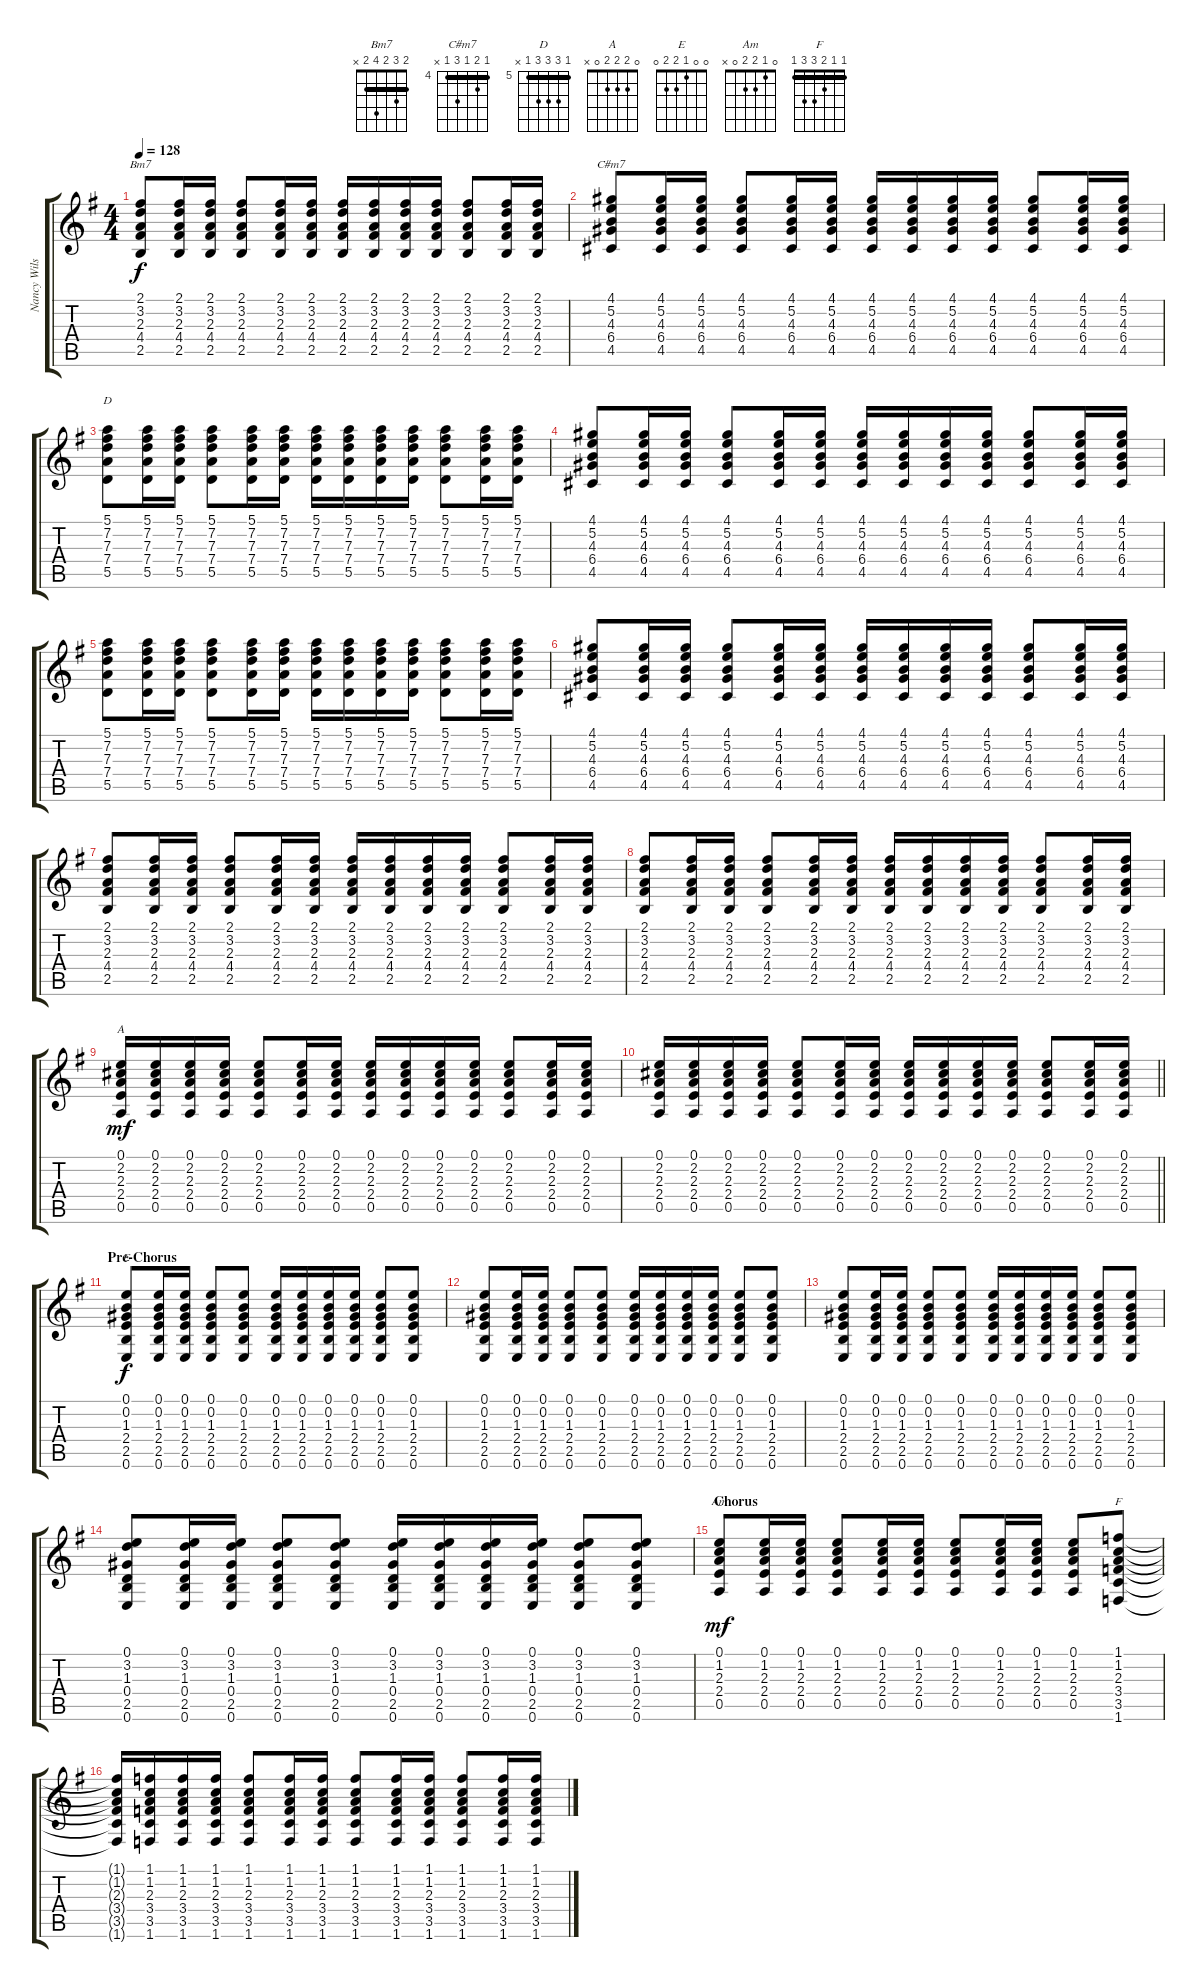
\track ("Nancy Wilson" "Nancy Wils") {instrument acousticguitarsteel}
\staff {score tabs}
\tuning (E4 B3 G3 D3 A2 E2) {hide}
\chord ("Bm7" 2 3 2 4 2 x) {barre 2}
\chord ("C#m7" 4 5 4 6 4 x) {firstfret 4 barre 4}
\chord ("D" 5 7 7 7 5 x) {firstfret 5 barre 5}
\chord ("A" 0 2 2 2 0 x)
\chord ("E" 0 0 1 2 2 0)
\chord ("Am" 0 1 2 2 0 x)
\chord ("F" 1 1 2 3 3 1) {barre 1}
\ts (4 4)
\tempo 128
\clef g2
\ks g
(2.1 3.2 2.3 4.4 2.5).8{ch "Bm7" dy f} (2.1 3.2 2.3 4.4 2.5).16 (2.1 3.2 2.3 4.4 2.5).16 (2.1 3.2 2.3 4.4 2.5).8 (2.1 3.2 2.3 4.4 2.5).16 (2.1 3.2 2.3 4.4 2.5).16 (2.1 3.2 2.3 4.4 2.5).16 (2.1 3.2 2.3 4.4 2.5).16 (2.1 3.2 2.3 4.4 2.5).16 (2.1 3.2 2.3 4.4 2.5).16 (2.1 3.2 2.3 4.4 2.5).8 (2.1 3.2 2.3 4.4 2.5).16 (2.1 3.2 2.3 4.4 2.5).16 |
(4.1 5.2 4.3 6.4 4.5).8{ch "C#m7"} (4.1 5.2 4.3 6.4 4.5).16 (4.1 5.2 4.3 6.4 4.5).16 (4.1 5.2 4.3 6.4 4.5).8 (4.1 5.2 4.3 6.4 4.5).16 (4.1 5.2 4.3 6.4 4.5).16 (4.1 5.2 4.3 6.4 4.5).16 (4.1 5.2 4.3 6.4 4.5).16 (4.1 5.2 4.3 6.4 4.5).16 (4.1 5.2 4.3 6.4 4.5).16 (4.1 5.2 4.3 6.4 4.5).8 (4.1 5.2 4.3 6.4 4.5).16 (4.1 5.2 4.3 6.4 4.5).16 |
(5.1 7.2 7.3 7.4 5.5).8{ch "D"} (5.1 7.2 7.3 7.4 5.5).16 (5.1 7.2 7.3 7.4 5.5).16 (5.1 7.2 7.3 7.4 5.5).8 (5.1 7.2 7.3 7.4 5.5).16 (5.1 7.2 7.3 7.4 5.5).16 (5.1 7.2 7.3 7.4 5.5).16 (5.1 7.2 7.3 7.4 5.5).16 (5.1 7.2 7.3 7.4 5.5).16 (5.1 7.2 7.3 7.4 5.5).16 (5.1 7.2 7.3 7.4 5.5).8 (5.1 7.2 7.3 7.4 5.5).16 (5.1 7.2 7.3 7.4 5.5).16 |
(4.1 5.2 4.3 6.4 4.5).8 (4.1 5.2 4.3 6.4 4.5).16 (4.1 5.2 4.3 6.4 4.5).16 (4.1 5.2 4.3 6.4 4.5).8 (4.1 5.2 4.3 6.4 4.5).16 (4.1 5.2 4.3 6.4 4.5).16 (4.1 5.2 4.3 6.4 4.5).16 (4.1 5.2 4.3 6.4 4.5).16 (4.1 5.2 4.3 6.4 4.5).16 (4.1 5.2 4.3 6.4 4.5).16 (4.1 5.2 4.3 6.4 4.5).8 (4.1 5.2 4.3 6.4 4.5).16 (4.1 5.2 4.3 6.4 4.5).16 |
(5.1 7.2 7.3 7.4 5.5).8 (5.1 7.2 7.3 7.4 5.5).16 (5.1 7.2 7.3 7.4 5.5).16 (5.1 7.2 7.3 7.4 5.5).8 (5.1 7.2 7.3 7.4 5.5).16 (5.1 7.2 7.3 7.4 5.5).16 (5.1 7.2 7.3 7.4 5.5).16 (5.1 7.2 7.3 7.4 5.5).16 (5.1 7.2 7.3 7.4 5.5).16 (5.1 7.2 7.3 7.4 5.5).16 (5.1 7.2 7.3 7.4 5.5).8 (5.1 7.2 7.3 7.4 5.5).16 (5.1 7.2 7.3 7.4 5.5).16 |
(4.1 5.2 4.3 6.4 4.5).8 (4.1 5.2 4.3 6.4 4.5).16 (4.1 5.2 4.3 6.4 4.5).16 (4.1 5.2 4.3 6.4 4.5).8 (4.1 5.2 4.3 6.4 4.5).16 (4.1 5.2 4.3 6.4 4.5).16 (4.1 5.2 4.3 6.4 4.5).16 (4.1 5.2 4.3 6.4 4.5).16 (4.1 5.2 4.3 6.4 4.5).16 (4.1 5.2 4.3 6.4 4.5).16 (4.1 5.2 4.3 6.4 4.5).8 (4.1 5.2 4.3 6.4 4.5).16 (4.1 5.2 4.3 6.4 4.5).16 |
(2.1 3.2 2.3 4.4 2.5).8 (2.1 3.2 2.3 4.4 2.5).16 (2.1 3.2 2.3 4.4 2.5).16 (2.1 3.2 2.3 4.4 2.5).8 (2.1 3.2 2.3 4.4 2.5).16 (2.1 3.2 2.3 4.4 2.5).16 (2.1 3.2 2.3 4.4 2.5).16 (2.1 3.2 2.3 4.4 2.5).16 (2.1 3.2 2.3 4.4 2.5).16 (2.1 3.2 2.3 4.4 2.5).16 (2.1 3.2 2.3 4.4 2.5).8 (2.1 3.2 2.3 4.4 2.5).16 (2.1 3.2 2.3 4.4 2.5).16 |
(2.1 3.2 2.3 4.4 2.5).8 (2.1 3.2 2.3 4.4 2.5).16 (2.1 3.2 2.3 4.4 2.5).16 (2.1 3.2 2.3 4.4 2.5).8 (2.1 3.2 2.3 4.4 2.5).16 (2.1 3.2 2.3 4.4 2.5).16 (2.1 3.2 2.3 4.4 2.5).16 (2.1 3.2 2.3 4.4 2.5).16 (2.1 3.2 2.3 4.4 2.5).16 (2.1 3.2 2.3 4.4 2.5).16 (2.1 3.2 2.3 4.4 2.5).8 (2.1 3.2 2.3 4.4 2.5).16 (2.1 3.2 2.3 4.4 2.5).16 |
(0.1 2.2 2.3 2.4 0.5).16{ch "A" dy mf} (0.1 2.2 2.3 2.4 0.5).16 (0.1 2.2 2.3 2.4 0.5).16 (0.1 2.2 2.3 2.4 0.5).16 (0.1 2.2 2.3 2.4 0.5).8 (0.1 2.2 2.3 2.4 0.5).16 (0.1 2.2 2.3 2.4 0.5).16 (0.1 2.2 2.3 2.4 0.5).16 (0.1 2.2 2.3 2.4 0.5).16 (0.1 2.2 2.3 2.4 0.5).16 (0.1 2.2 2.3 2.4 0.5).16 (0.1 2.2 2.3 2.4 0.5).8 (0.1 2.2 2.3 2.4 0.5).16 (0.1 2.2 2.3 2.4 0.5).16 |
\barLineRight lightlight
(0.1 2.2 2.3 2.4 0.5).16 (0.1 2.2 2.3 2.4 0.5).16 (0.1 2.2 2.3 2.4 0.5).16 (0.1 2.2 2.3 2.4 0.5).16 (0.1 2.2 2.3 2.4 0.5).8 (0.1 2.2 2.3 2.4 0.5).16 (0.1 2.2 2.3 2.4 0.5).16 (0.1 2.2 2.3 2.4 0.5).16 (0.1 2.2 2.3 2.4 0.5).16 (0.1 2.2 2.3 2.4 0.5).16 (0.1 2.2 2.3 2.4 0.5).16 (0.1 2.2 2.3 2.4 0.5).8 (0.1 2.2 2.3 2.4 0.5).16 (0.1 2.2 2.3 2.4 0.5).16 |
\section ("" "Pre-Chorus")
(0.1 0.2 1.3 2.4 2.5 0.6).8{ch "E" dy f} (0.1 0.2 1.3 2.4 2.5 0.6).16 (0.1 0.2 1.3 2.4 2.5 0.6).16 (0.1 0.2 1.3 2.4 2.5 0.6).8 (0.1 0.2 1.3 2.4 2.5 0.6).8 (0.1 0.2 1.3 2.4 2.5 0.6).16 (0.1 0.2 1.3 2.4 2.5 0.6).16 (0.1 0.2 1.3 2.4 2.5 0.6).16 (0.1 0.2 1.3 2.4 2.5 0.6).16 (0.1 0.2 1.3 2.4 2.5 0.6).8 (0.1 0.2 1.3 2.4 2.5 0.6).8 |
(0.1 0.2 1.3 2.4 2.5 0.6).8 (0.1 0.2 1.3 2.4 2.5 0.6).16 (0.1 0.2 1.3 2.4 2.5 0.6).16 (0.1 0.2 1.3 2.4 2.5 0.6).8 (0.1 0.2 1.3 2.4 2.5 0.6).8 (0.1 0.2 1.3 2.4 2.5 0.6).16 (0.1 0.2 1.3 2.4 2.5 0.6).16 (0.1 0.2 1.3 2.4 2.5 0.6).16 (0.1 0.2 1.3 2.4 2.5 0.6).16 (0.1 0.2 1.3 2.4 2.5 0.6).8 (0.1 0.2 1.3 2.4 2.5 0.6).8 |
(0.1 0.2 1.3 2.4 2.5 0.6).8 (0.1 0.2 1.3 2.4 2.5 0.6).16 (0.1 0.2 1.3 2.4 2.5 0.6).16 (0.1 0.2 1.3 2.4 2.5 0.6).8 (0.1 0.2 1.3 2.4 2.5 0.6).8 (0.1 0.2 1.3 2.4 2.5 0.6).16 (0.1 0.2 1.3 2.4 2.5 0.6).16 (0.1 0.2 1.3 2.4 2.5 0.6).16 (0.1 0.2 1.3 2.4 2.5 0.6).16 (0.1 0.2 1.3 2.4 2.5 0.6).8 (0.1 0.2 1.3 2.4 2.5 0.6).8 |
(0.1 3.2 1.3 0.4 2.5 0.6).8 (0.1 3.2 1.3 0.4 2.5 0.6).16 (0.1 3.2 1.3 0.4 2.5 0.6).16 (0.1 3.2 1.3 0.4 2.5 0.6).8 (0.1 3.2 1.3 0.4 2.5 0.6).8 (0.1 3.2 1.3 0.4 2.5 0.6).16 (0.1 3.2 1.3 0.4 2.5 0.6).16 (0.1 3.2 1.3 0.4 2.5 0.6).16 (0.1 3.2 1.3 0.4 2.5 0.6).16 (0.1 3.2 1.3 0.4 2.5 0.6).8 (0.1 3.2 1.3 0.4 2.5 0.6).8 |
\section ("" "Chorus")
(0.1 1.2 2.3 2.4 0.5).8{ch "Am" dy mf} (0.1 1.2 2.3 2.4 0.5).16 (0.1 1.2 2.3 2.4 0.5).16 (0.1 1.2 2.3 2.4 0.5).8 (0.1 1.2 2.3 2.4 0.5).16 (0.1 1.2 2.3 2.4 0.5).16 (0.1 1.2 2.3 2.4 0.5).8 (0.1 1.2 2.3 2.4 0.5).16 (0.1 1.2 2.3 2.4 0.5).16 (0.1 1.2 2.3 2.4 0.5).8 (1.1 1.2 2.3 3.4 3.5 1.6).8{ch "F"} |
(1.1{t} 1.2{t} 2.3{t} 3.4{t} 3.5{t} 1.6{t}).16 (1.1 1.2 2.3 3.4 3.5 1.6).16 (1.1 1.2 2.3 3.4 3.5 1.6).16 (1.1 1.2 2.3 3.4 3.5 1.6).16 (1.1 1.2 2.3 3.4 3.5 1.6).8 (1.1 1.2 2.3 3.4 3.5 1.6).16 (1.1 1.2 2.3 3.4 3.5 1.6).16 (1.1 1.2 2.3 3.4 3.5 1.6).8 (1.1 1.2 2.3 3.4 3.5 1.6).16 (1.1 1.2 2.3 3.4 3.5 1.6).16 (1.1 1.2 2.3 3.4 3.5 1.6).8 (1.1 1.2 2.3 3.4 3.5 1.6).16 (1.1 1.2 2.3 3.4 3.5 1.6).16
